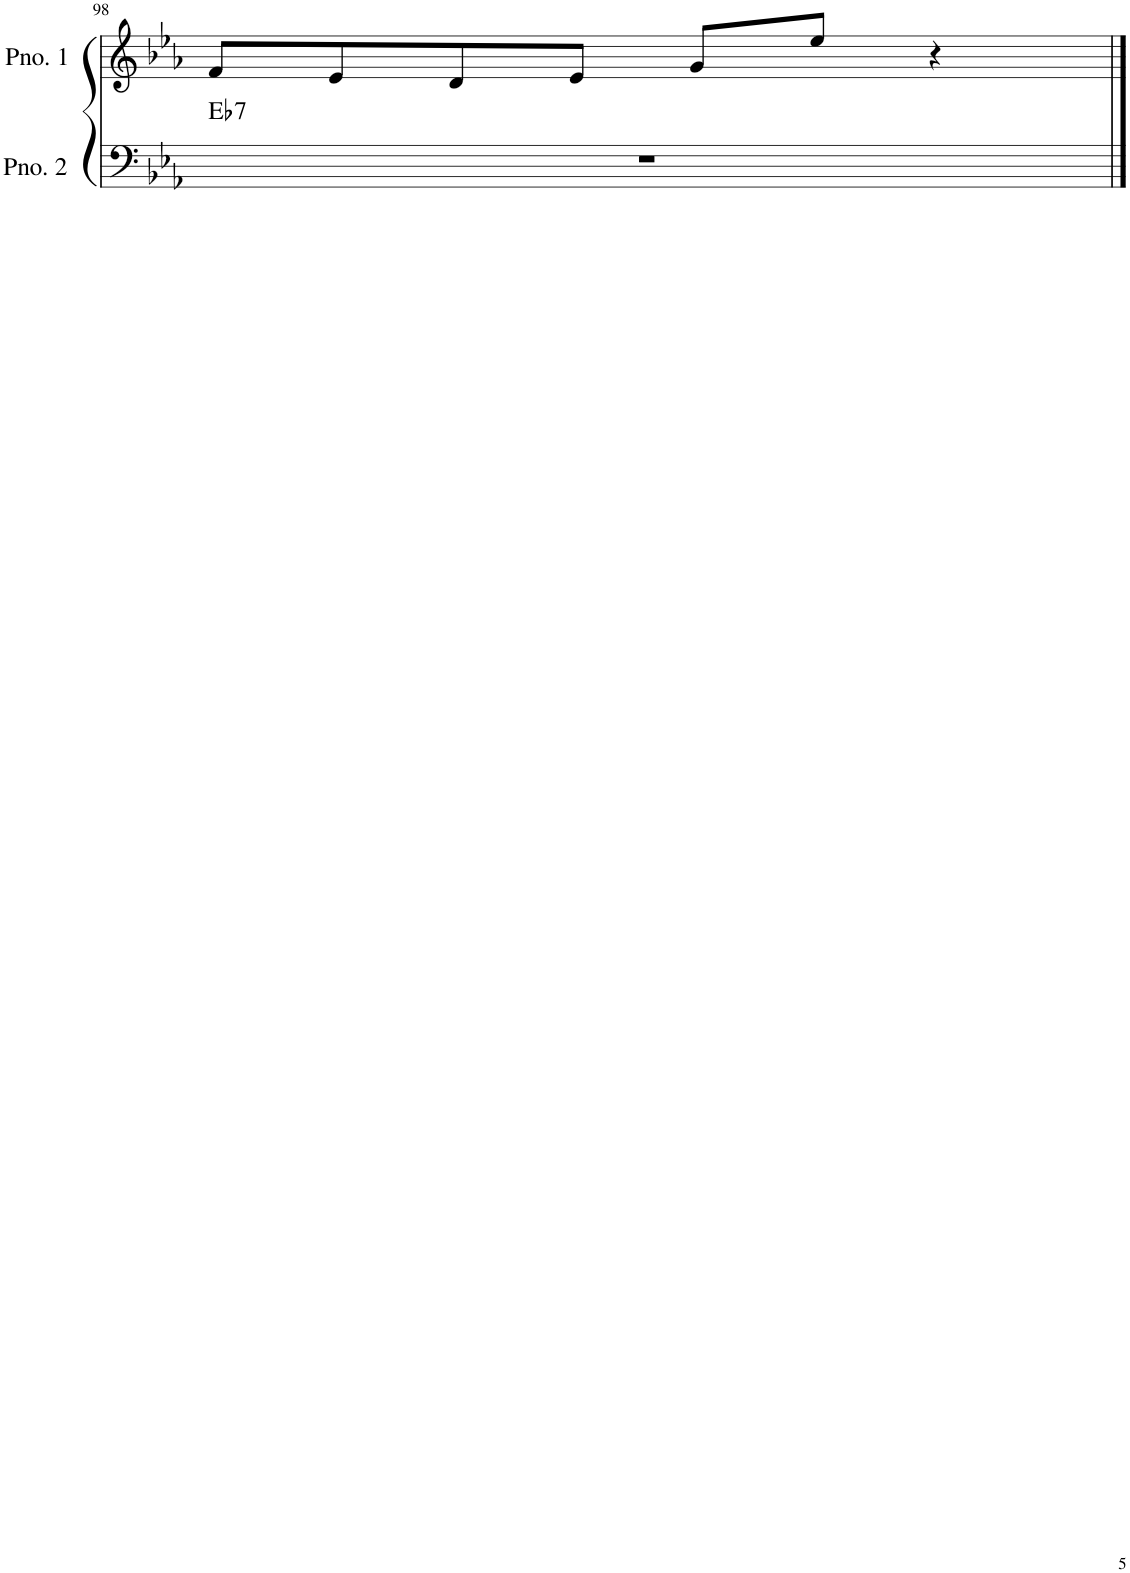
**kern	**harte	**kern
*part2	*part2	*part1
*staff2	*	*staff1
*I"ピアノ 2	*	*I"ピアノ 1
!!LO:PB:g=z
*clefF4	*	*clefG2
*k[b-e-a-]	*	*k[b-e-a-]
*M4/4	*	*M4/4
=98	=98	=98
!	!LO:H:kt=7	!
1r	Eb:7	8f/L
.	.	8e-/
.	.	8d/
.	.	8e-/J
.	.	8g/L
.	.	8ee-/J
.	.	4r
==	==	==
*-	*-	*-
